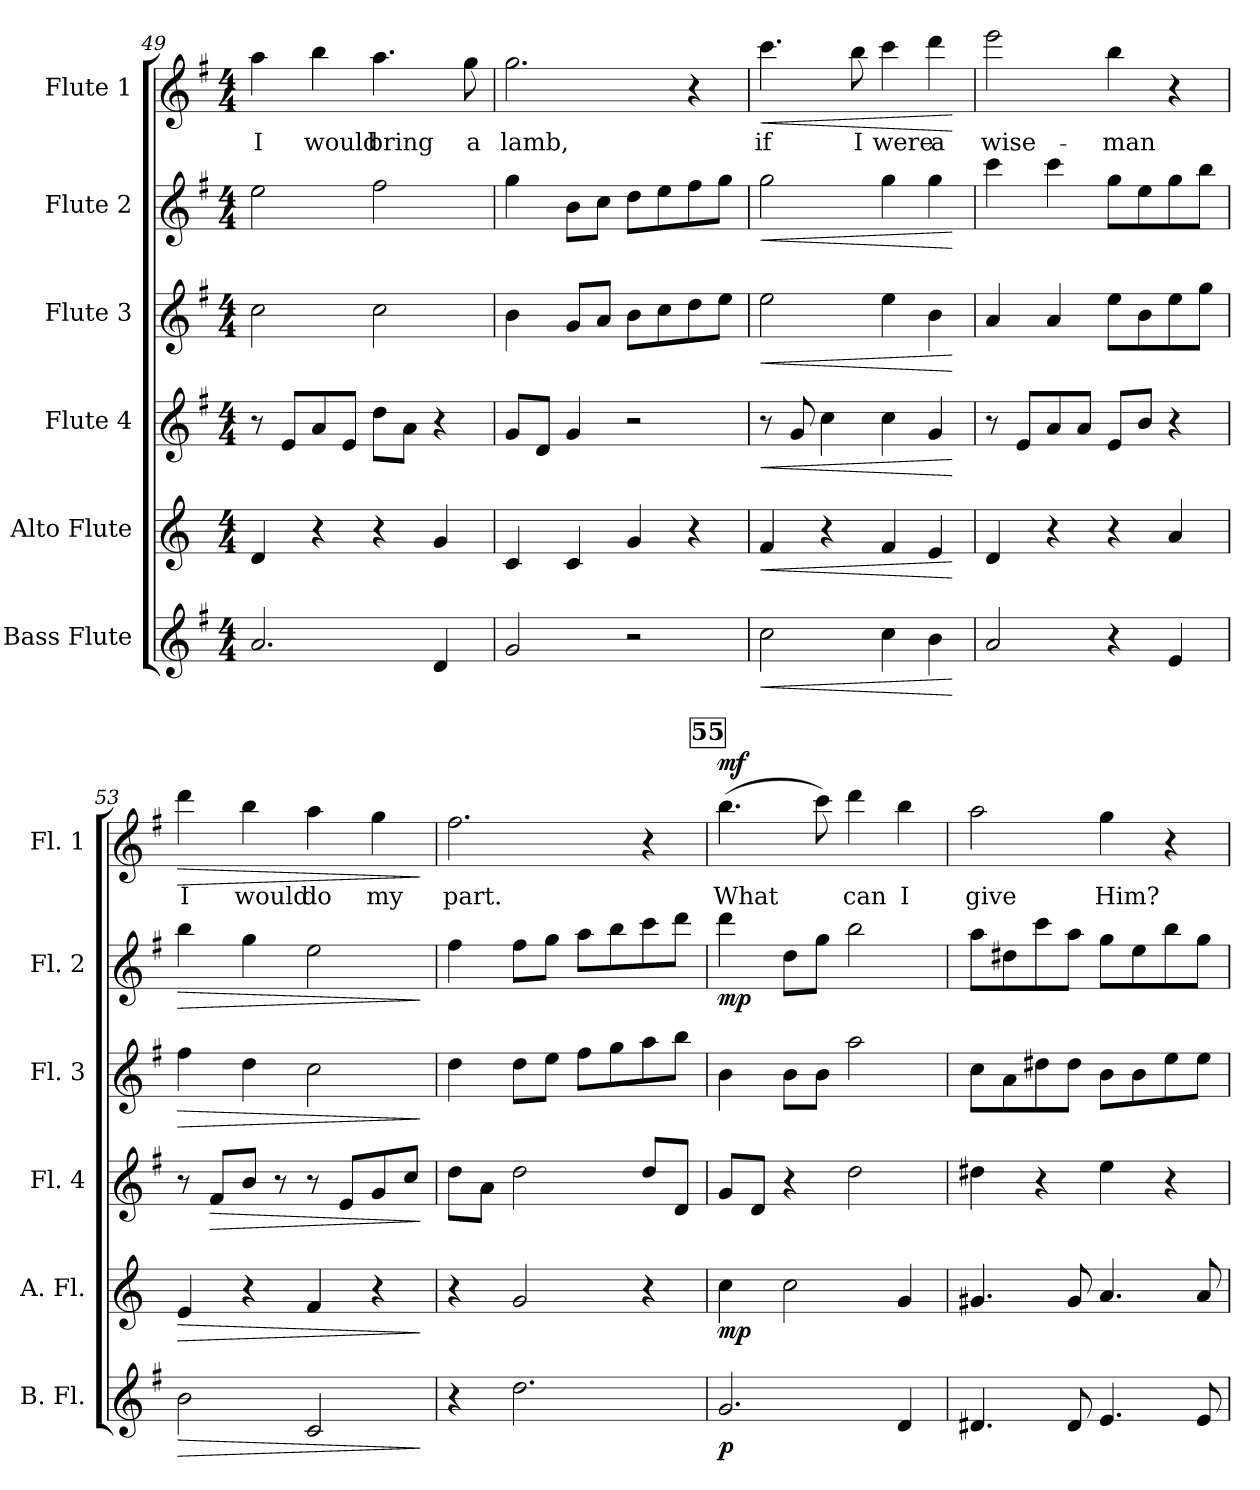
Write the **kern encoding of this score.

**kern	**dynam	**kern	**dynam	**kern	**dynam	**kern	**dynam	**kern	**dynam	**kern	**text	**dynam
*part6	*part6	*part5	*part5	*part4	*part4	*part3	*part3	*part2	*part2	*part1	*part1	*part1
*staff6	*staff6	*staff5	*staff5	*staff4	*staff4	*staff3	*staff3	*staff2	*staff2	*staff1	*staff1	*staff1
*I"Bass Flute	*	*I"Alto Flute	*	*I"Flute 4	*	*I"Flute 3	*	*I"Flute 2	*	*I"Flute 1	*	*
*I'B. Fl.	*	*I'A. Fl.	*	*I'Fl. 4	*	*I'Fl. 3	*	*I'Fl. 2	*	*I'Fl. 1	*	*
*clefG2	*	*clefG2	*	*clefG2	*	*clefG2	*	*clefG2	*	*clefG2	*	*
*ITrd7c12	*	*ITrd3c5	*	*	*	*	*	*	*	*	*	*
*k[f#]	*	*k[f#]	*	*k[f#]	*	*k[f#]	*	*k[f#]	*	*k[f#]	*	*
*M4/4	*	*M4/4	*	*M4/4	*	*M4/4	*	*M4/4	*	*M4/4	*	*
=49	=49	=49	=49	=49	=49	=49	=49	=49	=49	=49	=49	=49
!	!	!	!	!	!	!	!	!	!	!	!LO:LY:b	!
2.A/	.	4A/	.	8r	.	2cc\	.	2ee\	.	4aa\	I	.
.	.	.	.	8e/L	.	.	.	.	.	.	.	.
!	!	!	!	!	!	!	!	!	!	!	!LO:LY:b	!
.	.	4r	.	8a/	.	.	.	.	.	4bb\	would	.
.	.	.	.	8e/J	.	.	.	.	.	.	.	.
!	!	!	!	!	!	!	!	!	!	!	!LO:LY:b	!
.	.	4r	.	8dd\L	.	2cc\	.	2ff#\	.	4.aa\	bring	.
.	.	.	.	8a\J	.	.	.	.	.	.	.	.
4D/	.	4d/	.	4r	.	.	.	.	.	.	.	.
!	!	!	!	!	!	!	!	!	!	!	!LO:LY:b	!
.	.	.	.	.	.	.	.	.	.	8gg\	a	.
=50	=50	=50	=50	=50	=50	=50	=50	=50	=50	=50	=50	=50
!	!	!	!	!	!	!	!	!	!	!	!LO:LY:b	!
2G/	.	4G/	.	8g/L	.	4b\	.	4gg\	.	2.gg\	lamb,	.
.	.	.	.	8d/J	.	.	.	.	.	.	.	.
.	.	4G/	.	4g/	.	8g/L	.	8b\L	.	.	.	.
.	.	.	.	.	.	8a/J	.	8cc\J	.	.	.	.
2r	.	4d/	.	2r	.	8b\L	.	8dd\L	.	.	.	.
.	.	.	.	.	.	8cc\	.	8ee\	.	.	.	.
.	.	4r	.	.	.	8dd\	.	8ff#\	.	4r	.	.
.	.	.	.	.	.	8ee\J	.	8gg\J	.	.	.	.
=51	=51	=51	=51	=51	=51	=51	=51	=51	=51	=51	=51	=51
!	!LO:HP:b	!	!LO:HP:b	!	!LO:HP:b	!	!LO:HP:b	!	!LO:HP:b	!	!LO:LY:b	!LO:HP:b
2c\	<	4c/	<	8r	<	2ee\	<	2gg\	<	4.ccc\	if	<
.	.	.	.	8g/	.	.	.	.	.	.	.	.
.	.	4r	.	4cc\	.	.	.	.	.	.	.	.
!	!	!	!	!	!	!	!	!	!	!	!LO:LY:b	!
.	.	.	.	.	.	.	.	.	.	8bb\	I	.
!	!	!	!	!	!	!	!	!	!	!	!LO:LY:b	!
4c\	.	4c/	.	4cc\	.	4ee\	.	4gg\	.	4ccc\	were	.
!	!	!	!	!	!	!	!	!	!	!	!LO:LY:b	!
4B\	.	4B/	.	4g/	.	4b\	.	4gg\	.	4ddd\	a	.
.	[	.	[	.	[	.	[	.	[	.	.	[
=52	=52	=52	=52	=52	=52	=52	=52	=52	=52	=52	=52	=52
!	!	!	!	!	!	!	!	!	!	!	!LO:LY:b	!
2A/	.	4A/	.	8r	.	4a/	.	4ccc\	.	2eee\	wise-	.
.	.	.	.	8e/L	.	.	.	.	.	.	.	.
.	.	4r	.	8a/	.	4a/	.	4ccc\	.	.	.	.
.	.	.	.	8a/J	.	.	.	.	.	.	.	.
!	!	!	!	!	!	!	!	!	!	!	!LO:LY:b	!
4r	.	4r	.	8e/L	.	8ee\L	.	8gg\L	.	4bb\	-man	.
.	.	.	.	8b/J	.	8b\	.	8ee\	.	.	.	.
4E/	.	4e/	.	4r	.	8ee\	.	8gg\	.	4r	.	.
.	.	.	.	.	.	8gg\J	.	8bb\J	.	.	.	.
!!LO:PB:g=z
=53	=53	=53	=53	=53	=53	=53	=53	=53	=53	=53	=53	=53
!	!LO:HP:b	!	!LO:HP:b	!	!	!	!LO:HP:b	!	!LO:HP:b	!	!LO:LY:b	!LO:HP:b
2B\	>	4B/	>	8r	.	4ff#\	>	4bb\	>	4ddd\	I	>
!	!	!	!	!	!LO:HP:b	!	!	!	!	!	!	!
.	.	.	.	8f#/L	>	.	.	.	.	.	.	.
!	!	!	!	!	!	!	!	!	!	!	!LO:LY:b	!
.	.	4r	.	8b/J	.	4dd\	.	4gg\	.	4bb\	would	.
.	.	.	.	8r	.	.	.	.	.	.	.	.
!	!	!	!	!	!	!	!	!	!	!	!LO:LY:b	!
2C/	.	4c/	.	8r	.	2cc\	.	2ee\	.	4aa\	do	.
.	.	.	.	8e/L	.	.	.	.	.	.	.	.
!	!	!	!	!	!	!	!	!	!	!	!LO:LY:b	!
.	.	4r	.	8g/	.	.	.	.	.	4gg\	my	.
.	.	.	.	8cc/J	.	.	.	.	.	.	.	.
.	]	.	]	.	]	.	]	.	]	.	.	]
=54	=54	=54	=54	=54	=54	=54	=54	=54	=54	=54	=54	=54
!	!	!	!	!	!	!	!	!	!	!	!LO:LY:b	!
4r	.	4r	.	8dd\L	.	4dd\	.	4ff#\	.	2.ff#\	part.	.
.	.	.	.	8a\J	.	.	.	.	.	.	.	.
2.d\	.	2d/	.	2dd\	.	8dd\L	.	8ff#\L	.	.	.	.
.	.	.	.	.	.	8ee\J	.	8gg\J	.	.	.	.
.	.	.	.	.	.	8ff#\L	.	8aa\L	.	.	.	.
.	.	.	.	.	.	8gg\	.	8bb\	.	.	.	.
.	.	4r	.	8dd/L	.	8aa\	.	8ccc\	.	4r	.	.
.	.	.	.	8d/J	.	8bb\J	.	8ddd\J	.	.	.	.
!!LO:REH:place=s1:a:B:fs=18.5673:t=55
=55	=55	=55	=55	=55	=55	=55	=55	=55	=55	=55	=55	=55
!	!LO:DY:b	!	!LO:DY:b	!	!LO:DY:a	!	!	!	!	!	!LO:LY:b	!
!	!	!	!	!	!LO:DY:n=1:b	!	!	!	!LO:DY:b	!	!	!LO:DY:b
2.G/	p	4g\	mp	8g/L	mp mp	4b\	.	4ddd\	mp	(>4.bb\	What	mf
.	.	.	.	8d/J	.	.	.	.	.	.	.	.
.	.	2g\	.	4r	.	8b\L	.	8dd\L	.	.	.	.
.	.	.	.	.	.	8b\J	.	8gg\J	.	8ccc\)	.	.
!	!	!	!	!	!	!	!	!	!	!	!LO:LY:b	!
.	.	.	.	2dd\	.	2aa\	.	2bb\	.	4ddd\	can	.
!	!	!	!	!	!	!	!	!	!	!	!LO:LY:b	!
4D/	.	4d/	.	.	.	.	.	.	.	4bb\	I	.
=56	=56	=56	=56	=56	=56	=56	=56	=56	=56	=56	=56	=56
!	!	!	!	!	!	!	!	!	!	!	!LO:LY:b	!
4.D#X/	.	4.d#X/	.	4dd#X\	.	8cc\L	.	8aa\L	.	2aa\	give	.
.	.	.	.	.	.	8a\	.	8dd#X\	.	.	.	.
.	.	.	.	4r	.	8dd#X\	.	8ccc\	.	.	.	.
8D#/	.	8d#/	.	.	.	8dd#\J	.	8aa\J	.	.	.	.
!	!	!	!	!	!	!	!	!	!	!	!LO:LY:b	!
4.E/	.	4.e/	.	4ee\	.	8b\L	.	8gg\L	.	4gg\	Him?	.
.	.	.	.	.	.	8b\	.	8ee\	.	.	.	.
.	.	.	.	4r	.	8ee\	.	8bb\	.	4r	.	.
8E/	.	8e/	.	.	.	8ee\J	.	8gg\J	.	.	.	.
=	=	=	=	=	=	=	=	=	=	=	=	=
*-	*-	*-	*-	*-	*-	*-	*-	*-	*-	*-	*-	*-
